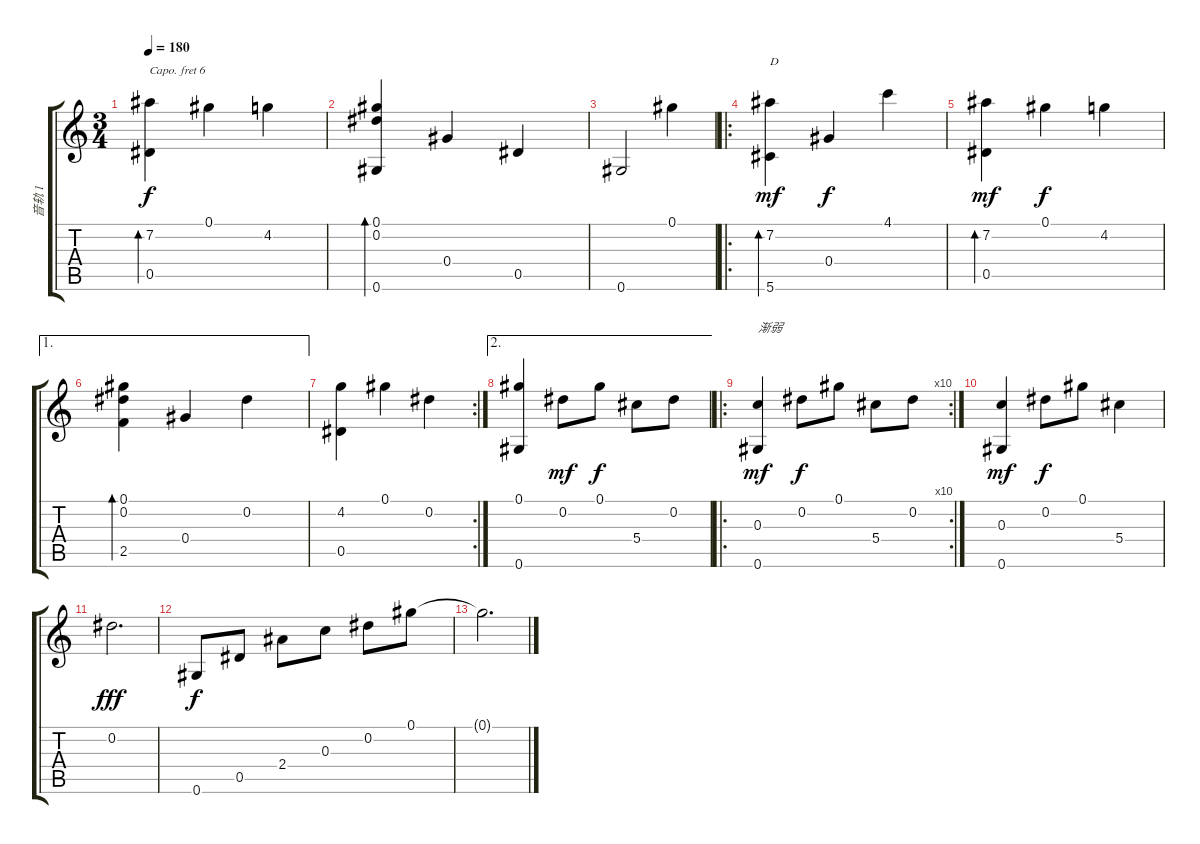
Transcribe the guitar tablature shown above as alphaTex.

\track ("音轨 1" "音轨 1") {instrument acousticguitarsteel}
\staff {score tabs}
\capo 6
\tuning (D4 A3 Gb3 D3 A2 D2) {hide}
\ts (3 4)
\tempo 180
\clef g2
\ks c
(7.2 0.5).4{bd 480 dy f} 0.1.4 4.2.4 |
(0.1 0.2 0.6).4{bd 240} 0.4.4 0.5.4 |
0.6.2 0.1.4 |
\ro
(7.2 5.6).4{bd 480 txt "D" dy mf} 0.4.4{dy f} 4.1.4 |
(7.2 0.5).4{bd 480 dy mf} 0.1.4{dy f} 4.2.4 |
\ae 1
(0.1 0.2 2.5).4{bd 480} 0.4.4 0.2.4 |
\rc 2
(4.2 0.5).4 0.1.4 0.2.4 |
\ae 2
(0.1 0.6).4 0.2.8{dy mf} 0.1.8{dy f} 5.4.8 0.2.8 |
\ro
\rc 10
(0.3 0.6).4{txt "渐弱" dy mf} 0.2.8{dy f} 0.1.8 5.4.8 0.2.8 |
(0.3 0.6).4{dy mf} 0.2.8{dy f} 0.1.8 5.4.4 |
0.2.2{d dy fff} |
0.6.8{dy f} 0.5.8 2.4.8 0.3.8 0.2.8 0.1.8 |
0.1{t}.2{d}
